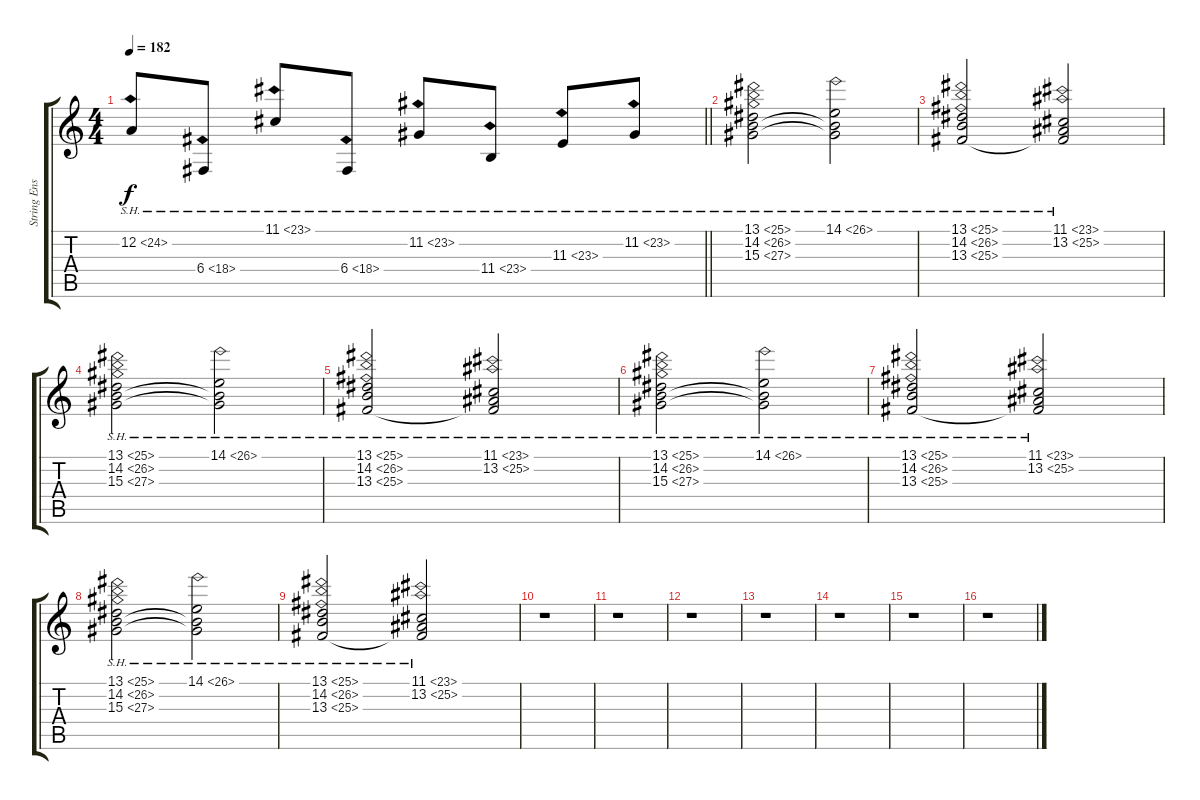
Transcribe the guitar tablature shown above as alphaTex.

\track ("String Ensemble/Lead 1 Square" "String Ens") {instrument stringensemble1}
\staff {score tabs}
\tuning (D4 A3 F3 C3 G2 D2) {hide}
\ts (4 4)
\tempo 182
\clef g2
\barLineRight lightlight
\ks c
12.2{sh 12}.8{dy f} 6.4{sh 12}.8 11.1{sh 12}.8 6.4{sh 12}.8 11.2{sh 12}.8 11.4{sh 12}.8 11.3{sh 12}.8 11.2{sh 12}.8 |
(13.1{sh 12} 14.2{sh 12} 15.3{sh 12}).2{volume 13 instrument stringensemble1} (14.1{sh 12} 14.2{t} 15.3{t}).2 |
(13.1{sh 12} 14.2{sh 12} 13.3{sh 12}).2 (11.1{sh 12} 13.2{sh 12} 13.3{t}).2 |
(13.1{sh 12} 14.2{sh 12} 15.3{sh 12}).2{volume 13 instrument stringensemble1} (14.1{sh 12} 14.2{t} 15.3{t}).2 |
(13.1{sh 12} 14.2{sh 12} 13.3{sh 12}).2 (11.1{sh 12} 13.2{sh 12} 13.3{t}).2 |
(13.1{sh 12} 14.2{sh 12} 15.3{sh 12}).2{volume 13 instrument stringensemble1} (14.1{sh 12} 14.2{t} 15.3{t}).2 |
(13.1{sh 12} 14.2{sh 12} 13.3{sh 12}).2 (11.1{sh 12} 13.2{sh 12} 13.3{t}).2 |
(13.1{sh 12} 14.2{sh 12} 15.3{sh 12}).2{volume 13 instrument stringensemble1} (14.1{sh 12} 14.2{t} 15.3{t}).2 |
(13.1{sh 12} 14.2{sh 12} 13.3{sh 12}).2 (11.1{sh 12} 13.2{sh 12} 13.3{t}).2 |
r.1 |
r.1 |
r.1 |
r.1 |
r.1 |
r.1 |
r.1
